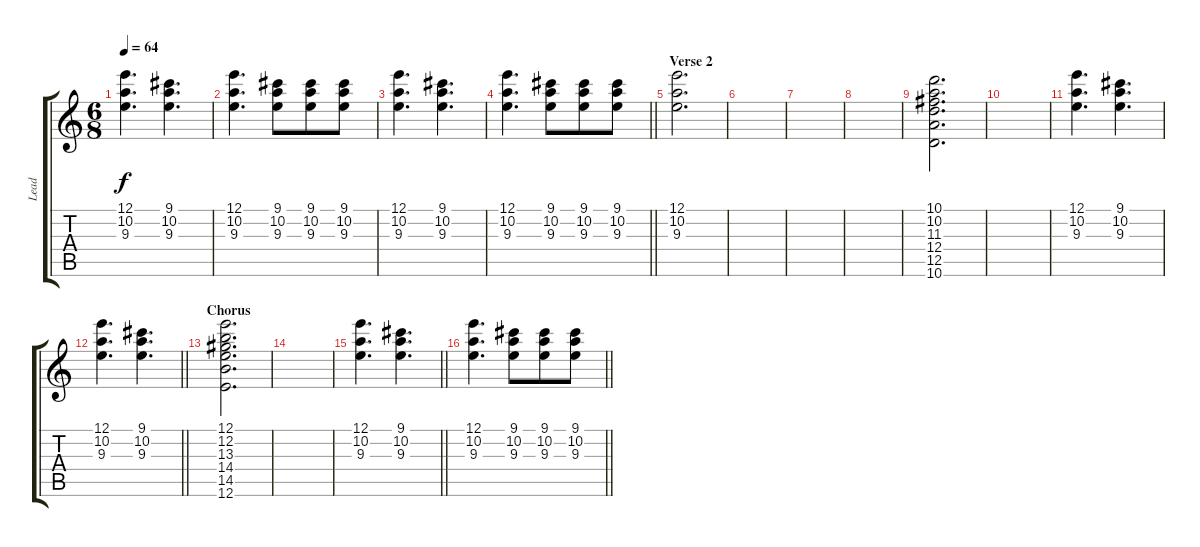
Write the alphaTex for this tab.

\track ("Lead" "Lead") {instrument electricguitarclean}
\staff {score tabs}
\tuning (E4 B3 G3 D3 A2 E2) {hide}
\ts (6 8)
\tempo 64
\clef g2
\ks c
(12.1 10.2 9.3).4{d dy f} (9.1 10.2 9.3).4{d} |
(12.1 10.2 9.3).4{d} (9.1 10.2 9.3).8 (9.1 10.2 9.3).8 (9.1 10.2 9.3).8 |
(12.1 10.2 9.3).4{d} (9.1 10.2 9.3).4{d} |
\barLineRight lightlight
(12.1 10.2 9.3).4{d} (9.1 10.2 9.3).8 (9.1 10.2 9.3).8 (9.1 10.2 9.3).8 |
\section ("" "Verse 2")
(12.1 10.2 9.3).2{d} |
|
|
|
(10.1 10.2 11.3 12.4 12.5 10.6).2{d} |
|
(12.1 10.2 9.3).4{d} (9.1 10.2 9.3).4{d} |
\barLineRight lightlight
(12.1 10.2 9.3).4{d} (9.1 10.2 9.3).4{d} |
\section ("" "Chorus")
(12.1 12.2 13.3 14.4 14.5 12.6).2{d} |
|
\barLineRight lightlight
(12.1 10.2 9.3).4{d} (9.1 10.2 9.3).4{d} |
\barLineRight lightlight
(12.1 10.2 9.3).4{d} (9.1 10.2 9.3).8 (9.1 10.2 9.3).8 (9.1 10.2 9.3).8
